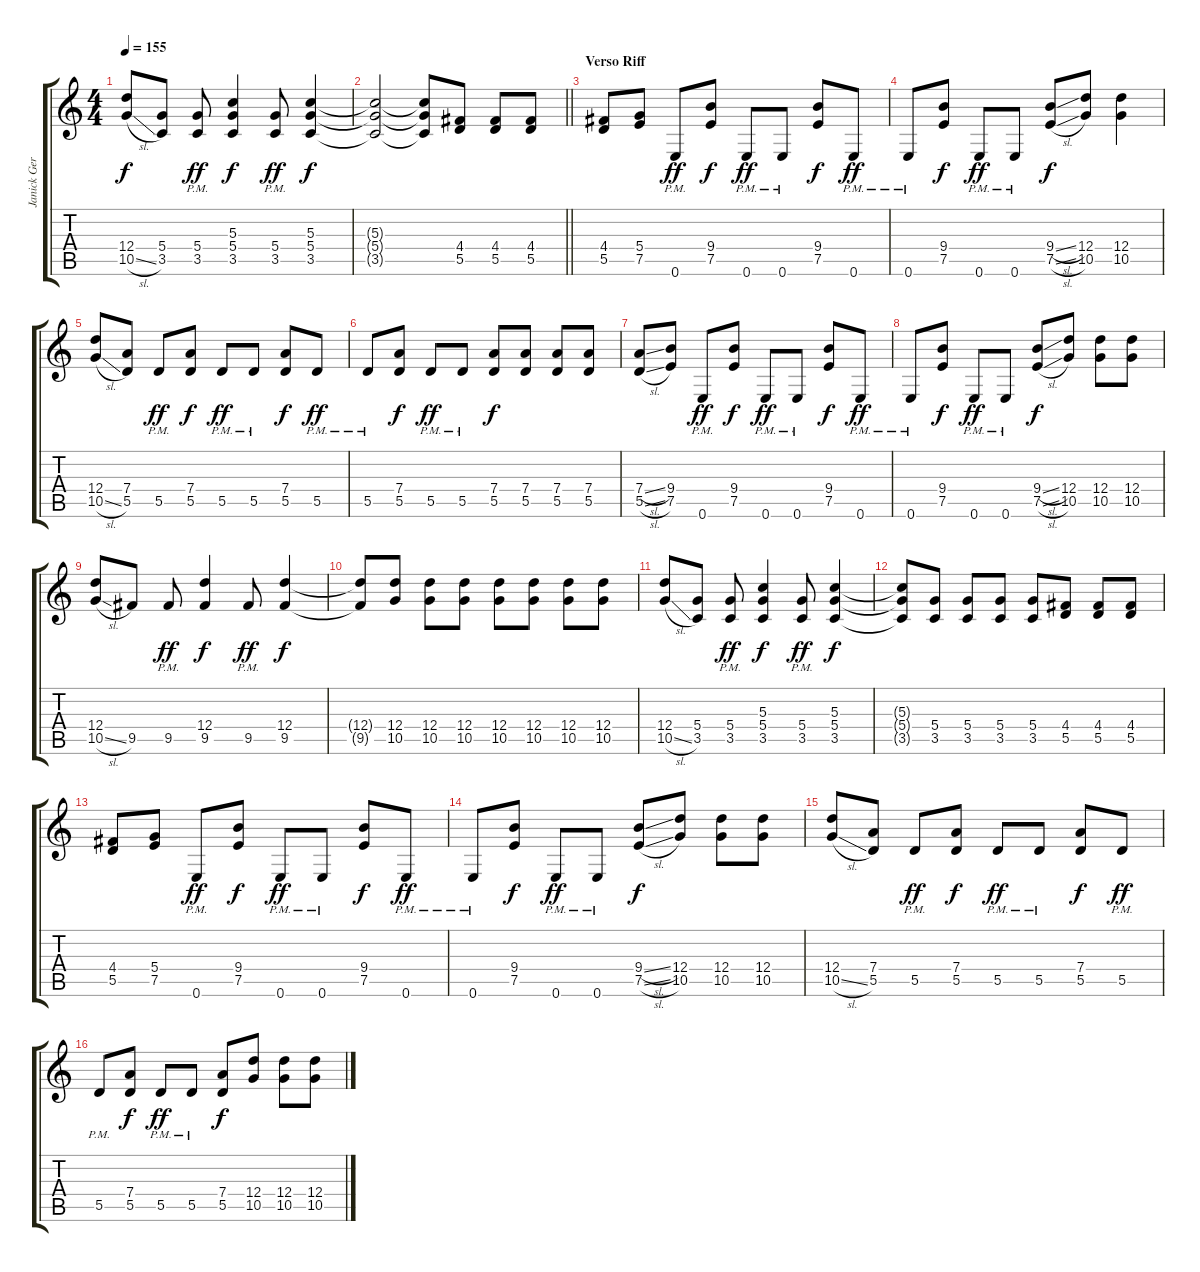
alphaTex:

\track ("Janick Gers" "Janick Ger") {instrument overdrivenguitar}
\staff {score tabs}
\tuning (E4 B3 G3 D3 A2 E2) {hide}
\ts (4 4)
\tempo 155
\clef g2
\ks c
(12.4 10.5{sl}).8{dy f} (5.4 3.5).8 (5.4{pm} 3.5{pm}).8{dy ff} (5.3 5.4 3.5).4{dy f} (5.4{pm} 3.5{pm}).8{dy ff} (5.3 5.4 3.5).4{dy f} |
\barLineRight lightlight
(5.3{t} 5.4{t} 3.5{t}).2 (5.3{t} 5.4{t} 3.5{t}).8 (4.4 5.5).8 (4.4 5.5).8 (4.4 5.5).8 |
\section ("" "Verso Riff")
(4.4 5.5).8 (5.4 7.5).8 0.6{pm}.8{dy ff} (9.4 7.5).8{dy f} 0.6{pm}.8{dy ff} 0.6{pm}.8 (9.4 7.5).8{dy f} 0.6{pm}.8{dy ff} |
0.6{pm}.8 (9.4 7.5).8{dy f} 0.6{pm}.8{dy ff} 0.6{pm}.8 (9.4{sl} 7.5{sl}).8{dy f} (12.4 10.5).8 (12.4 10.5).4 |
(12.4 10.5{sl}).8 (7.4 5.5).8 5.5{pm}.8{dy ff} (7.4 5.5).8{dy f} 5.5{pm}.8{dy ff} 5.5{pm}.8 (7.4 5.5).8{dy f} 5.5{pm}.8{dy ff} |
5.5{pm}.8 (7.4 5.5).8{dy f} 5.5{pm}.8{dy ff} 5.5{pm}.8 (7.4 5.5).8{dy f} (7.4 5.5).8 (7.4 5.5).8 (7.4 5.5).8 |
(7.4{sl} 5.5{sl}).8 (9.4 7.5).8 0.6{pm}.8{dy ff} (9.4 7.5).8{dy f} 0.6{pm}.8{dy ff} 0.6{pm}.8 (9.4 7.5).8{dy f} 0.6{pm}.8{dy ff} |
0.6{pm}.8 (9.4 7.5).8{dy f} 0.6{pm}.8{dy ff} 0.6{pm}.8 (9.4{sl} 7.5{sl}).8{dy f} (12.4 10.5).8 (12.4 10.5).8 (12.4 10.5).8 |
(12.4 10.5{sl}).8 9.5.8 9.5{pm}.8{dy ff} (12.4 9.5).4{dy f} 9.5{pm}.8{dy ff} (12.4 9.5).4{dy f} |
(12.4{t} 9.5{t}).8 (12.4 10.5).8 (12.4 10.5).8 (12.4 10.5).8 (12.4 10.5).8 (12.4 10.5).8 (12.4 10.5).8 (12.4 10.5).8 |
(12.4 10.5{sl}).8 (5.4 3.5).8 (5.4{pm} 3.5{pm}).8{dy ff} (5.3 5.4 3.5).4{dy f} (5.4{pm} 3.5{pm}).8{dy ff} (5.3 5.4 3.5).4{dy f} |
(5.3{t} 5.4{t} 3.5{t}).8 (5.4 3.5).8 (5.4 3.5).8 (5.4 3.5).8 (5.4 3.5).8 (4.4 5.5).8 (4.4 5.5).8 (4.4 5.5).8 |
(4.4 5.5).8 (5.4 7.5).8 0.6{pm}.8{dy ff} (9.4 7.5).8{dy f} 0.6{pm}.8{dy ff} 0.6{pm}.8 (9.4 7.5).8{dy f} 0.6{pm}.8{dy ff} |
0.6{pm}.8 (9.4 7.5).8{dy f} 0.6{pm}.8{dy ff} 0.6{pm}.8 (9.4{sl} 7.5{sl}).8{dy f} (12.4 10.5).8 (12.4 10.5).8 (12.4 10.5).8 |
(12.4 10.5{sl}).8 (7.4 5.5).8 5.5{pm}.8{dy ff} (7.4 5.5).8{dy f} 5.5{pm}.8{dy ff} 5.5{pm}.8 (7.4 5.5).8{dy f} 5.5{pm}.8{dy ff} |
5.5{pm}.8 (7.4 5.5).8{dy f} 5.5{pm}.8{dy ff} 5.5{pm}.8 (7.4 5.5).8{dy f} (12.4 10.5).8 (12.4 10.5).8 (12.4 10.5).8
